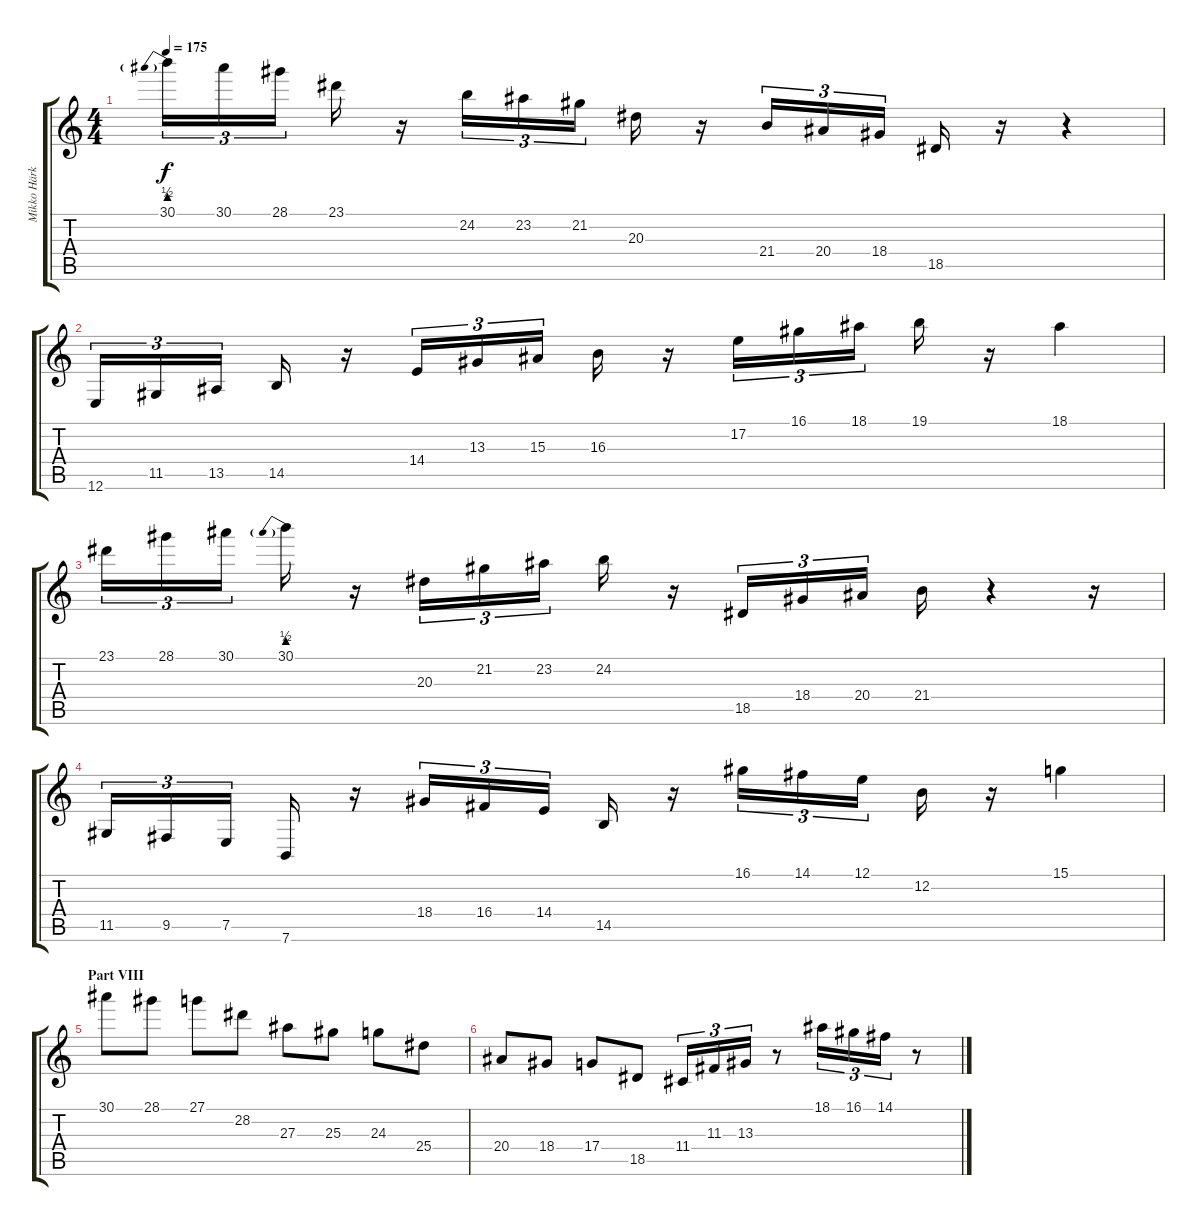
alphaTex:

\track ("Mikko Härkin - Keyboard" "Mikko Härk") {instrument harpsichord}
\staff {score tabs}
\tuning (E4 B3 G3 D3 A2 E2) {hide}
\ts (4 4)
\tempo 175
\clef g2
\ks c
30.1{be (prebend 0 2 60 2)}.16{tu (3 2) dy f} 30.1.16{tu (3 2)} 28.1.16{tu (3 2)} 23.1.16 r.16 24.2.16{tu (3 2)} 23.2.16{tu (3 2)} 21.2.16{tu (3 2)} 20.3.16 r.16 21.4.16{tu (3 2)} 20.4.16{tu (3 2)} 18.4.16{tu (3 2)} 18.5.16 r.16 r.4 |
12.6.16{tu (3 2)} 11.5.16{tu (3 2)} 13.5.16{tu (3 2)} 14.5.16 r.16 14.4.16{tu (3 2)} 13.3.16{tu (3 2)} 15.3.16{tu (3 2)} 16.3.16 r.16 17.2.16{tu (3 2)} 16.1.16{tu (3 2)} 18.1.16{tu (3 2)} 19.1.16 r.16 18.1.4 |
23.1.16{tu (3 2)} 28.1.16{tu (3 2)} 30.1.16{tu (3 2)} 30.1{be (prebend 0 2 60 2)}.16 r.16 20.3.16{tu (3 2)} 21.2.16{tu (3 2)} 23.2.16{tu (3 2)} 24.2.16 r.16 18.5.16{tu (3 2)} 18.4.16{tu (3 2)} 20.4.16{tu (3 2)} 21.4.16 r.4 r.16 |
11.5.16{tu (3 2)} 9.5.16{tu (3 2)} 7.5.16{tu (3 2)} 7.6.16 r.16 18.4.16{tu (3 2)} 16.4.16{tu (3 2)} 14.4.16{tu (3 2)} 14.5.16 r.16 16.1.16{tu (3 2)} 14.1.16{tu (3 2)} 12.1.16{tu (3 2)} 12.2.16 r.16 15.1.4 |
\section ("" "Part VIII")
30.1.8 28.1.8 27.1.8 28.2.8 27.3.8 25.3.8 24.3.8 25.4.8 |
20.4.8 18.4.8 17.4.8 18.5.8 11.4.16{tu (3 2)} 11.3.16{tu (3 2)} 13.3.16{tu (3 2)} r.8 18.1.16{tu (3 2)} 16.1.16{tu (3 2)} 14.1.16{tu (3 2)} r.8
